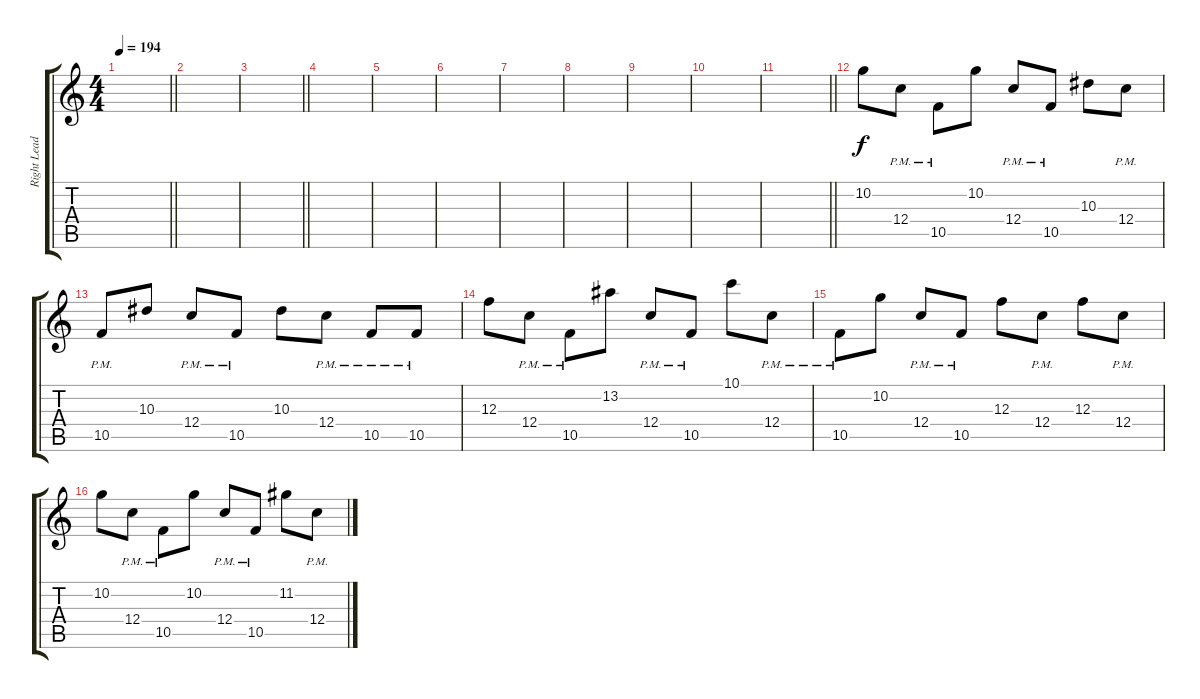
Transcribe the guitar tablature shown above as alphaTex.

\track ("Right Lead" "Right Lead") {instrument distortionguitar}
\staff {score tabs}
\tuning (D4 A3 F3 C3 G2 C2) {hide}
\ts (4 4)
\tempo 194
\clef g2
\barLineRight lightlight
\ks c
|
|
\barLineRight lightlight
|
\section ("" "")
|
|
|
|
|
|
|
\barLineRight lightlight
|
\section ("" "")
10.2.8 12.4{pm}.8 10.5{pm}.8 10.2.8 12.4{pm}.8 10.5{pm}.8 10.3.8 12.4{pm}.8 |
10.5{pm}.8 10.3.8 12.4{pm}.8 10.5{pm}.8 10.3.8 12.4{pm}.8 10.5{pm}.8 10.5{pm}.8 |
12.3.8 12.4{pm}.8 10.5{pm}.8 13.2.8 12.4{pm}.8 10.5{pm}.8 10.1.8 12.4{pm}.8 |
10.5{pm}.8 10.2.8 12.4{pm}.8 10.5{pm}.8 12.3.8 12.4{pm}.8 12.3.8 12.4{pm}.8 |
10.2.8 12.4{pm}.8 10.5{pm}.8 10.2.8 12.4{pm}.8 10.5{pm}.8 11.2.8 12.4{pm}.8
